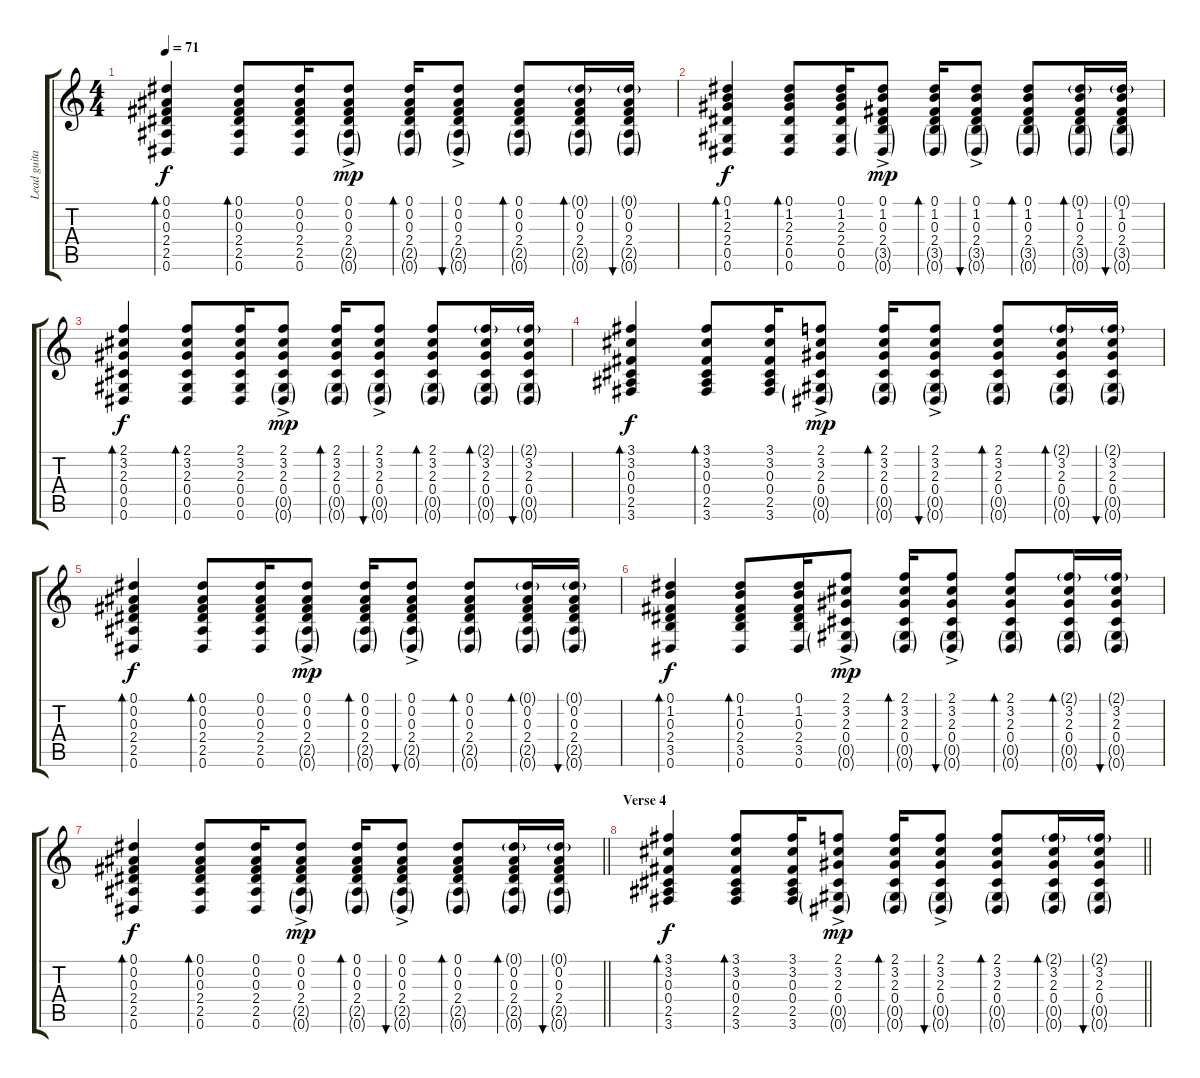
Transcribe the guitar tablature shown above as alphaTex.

\track ("Lead guitar" "Lead guita") {instrument acousticguitarsteel}
\staff {score tabs}
\tuning (Eb4 Bb3 Gb3 Db3 Ab2 Eb2) {hide}
\ts (4 4)
\section ("" "")
\tempo 71
\clef g2
\ks c
(0.1 0.2 0.3 2.4 2.5 0.6).4{bd 60 dy f} (0.1 0.2 0.3 2.4 2.5 0.6).8{bd 30} (0.1 0.2 0.3 2.4 2.5 0.6).16 (0.1{ac} 0.2 0.3 2.4 2.5{g} 0.6{g}).8{dy mp} (0.1 0.2 0.3 2.4 2.5{g} 0.6{g}).16{bd 30} (0.1{ac} 0.2 0.3 2.4 2.5{g} 0.6{g}).8{bu 30} (0.1 0.2 0.3 2.4 2.5{g} 0.6{g}).8{bd 30} (0.1{g} 0.2 0.3 2.4 2.5{g} 0.6{g}).16{bd 30} (0.1{g} 0.2 0.3 2.4 2.5{g} 0.6{g}).16{bu 30} |
(0.1 1.2 2.3 2.4 0.5 0.6).4{bd 60 dy f} (0.1 1.2 2.3 2.4 0.5 0.6).8{bd 30} (0.1 1.2 2.3 2.4 0.5 0.6).16 (0.1{ac} 1.2 0.3 2.4 3.5{g} 0.6{g}).8{dy mp} (0.1 1.2 0.3 2.4 3.5{g} 0.6{g}).16{bd 30} (0.1{ac} 1.2 0.3 2.4 3.5{g} 0.6{g}).8{bu 30} (0.1 1.2 0.3 2.4 3.5{g} 0.6{g}).8{bd 30} (0.1{g} 1.2 0.3 2.4 3.5{g} 0.6{g}).16{bd 30} (0.1{g} 1.2 0.3 2.4 3.5{g} 0.6{g}).16{bu 30} |
(2.1 3.2 2.3 0.4 0.5 0.6).4{bd 60 dy f} (2.1 3.2 2.3 0.4 0.5 0.6).8{bd 30} (2.1 3.2 2.3 0.4 0.5 0.6).16 (2.1{ac} 3.2 2.3 0.4 0.5{g} 0.6{g}).8{dy mp} (2.1 3.2 2.3 0.4 0.5{g} 0.6{g}).16{bd 30} (2.1{ac} 3.2 2.3 0.4 0.5{g} 0.6{g}).8{bu 30} (2.1 3.2 2.3 0.4 0.5{g} 0.6{g}).8{bd 30} (2.1{g} 3.2 2.3 0.4 0.5{g} 0.6{g}).16{bd 30} (2.1{g} 3.2 2.3 0.4 0.5{g} 0.6{g}).16{bu 30} |
(3.1 3.2 0.3 0.4 2.5 3.6).4{bd 60 dy f} (3.1 3.2 0.3 0.4 2.5 3.6).8{bd 30} (3.1 3.2 0.3 0.4 2.5 3.6).16 (2.1{ac} 3.2 2.3 0.4 0.5{g} 0.6{g}).8{dy mp} (2.1 3.2 2.3 0.4 0.5{g} 0.6{g}).16{bd 30} (2.1{ac} 3.2 2.3 0.4 0.5{g} 0.6{g}).8{bu 30} (2.1 3.2 2.3 0.4 0.5{g} 0.6{g}).8{bd 30} (2.1{g} 3.2 2.3 0.4 0.5{g} 0.6{g}).16{bd 30} (2.1{g} 3.2 2.3 0.4 0.5{g} 0.6{g}).16{bu 30} |
(0.1 0.2 0.3 2.4 2.5 0.6).4{bd 60 dy f} (0.1 0.2 0.3 2.4 2.5 0.6).8{bd 30} (0.1 0.2 0.3 2.4 2.5 0.6).16 (0.1{ac} 0.2 0.3 2.4 2.5{g} 0.6{g}).8{dy mp} (0.1 0.2 0.3 2.4 2.5{g} 0.6{g}).16{bd 30} (0.1{ac} 0.2 0.3 2.4 2.5{g} 0.6{g}).8{bu 30} (0.1 0.2 0.3 2.4 2.5{g} 0.6{g}).8{bd 30} (0.1{g} 0.2 0.3 2.4 2.5{g} 0.6{g}).16{bd 30} (0.1{g} 0.2 0.3 2.4 2.5{g} 0.6{g}).16{bu 30} |
(0.1 1.2 0.3 2.4 3.5 0.6).4{bd 60 dy f} (0.1 1.2 0.3 2.4 3.5 0.6).8{bd 30} (0.1 1.2 0.3 2.4 3.5 0.6).16 (2.1{ac} 3.2 2.3 0.4 0.5{g} 0.6{g}).8{dy mp} (2.1 3.2 2.3 0.4 0.5{g} 0.6{g}).16{bd 30} (2.1{ac} 3.2 2.3 0.4 0.5{g} 0.6{g}).8{bu 30} (2.1 3.2 2.3 0.4 0.5{g} 0.6{g}).8{bd 30} (2.1{g} 3.2 2.3 0.4 0.5{g} 0.6{g}).16{bd 30} (2.1{g} 3.2 2.3 0.4 0.5{g} 0.6{g}).16{bu 30} |
\barLineRight lightlight
(0.1 0.2 0.3 2.4 2.5 0.6).4{bd 60 dy f} (0.1 0.2 0.3 2.4 2.5 0.6).8{bd 30} (0.1 0.2 0.3 2.4 2.5 0.6).16 (0.1{ac} 0.2 0.3 2.4 2.5{g} 0.6{g}).8{dy mp} (0.1 0.2 0.3 2.4 2.5{g} 0.6{g}).16{bd 30} (0.1{ac} 0.2 0.3 2.4 2.5{g} 0.6{g}).8{bu 30} (0.1 0.2 0.3 2.4 2.5{g} 0.6{g}).8{bd 30} (0.1{g} 0.2 0.3 2.4 2.5{g} 0.6{g}).16{bd 30} (0.1{g} 0.2 0.3 2.4 2.5{g} 0.6{g}).16{bu 30} |
\section ("" "Verse 4")
\barLineRight lightlight
(3.1 3.2 0.3 0.4 2.5 3.6).4{bd 60 dy f} (3.1 3.2 0.3 0.4 2.5 3.6).8{bd 30} (3.1 3.2 0.3 0.4 2.5 3.6).16 (2.1{ac} 3.2 2.3 0.4 0.5{g} 0.6{g}).8{dy mp} (2.1 3.2 2.3 0.4 0.5{g} 0.6{g}).16{bd 30} (2.1{ac} 3.2 2.3 0.4 0.5{g} 0.6{g}).8{bu 30} (2.1 3.2 2.3 0.4 0.5{g} 0.6{g}).8{bd 30} (2.1{g} 3.2 2.3 0.4 0.5{g} 0.6{g}).16{bd 30} (2.1{g} 3.2 2.3 0.4 0.5{g} 0.6{g}).16{bu 30}
